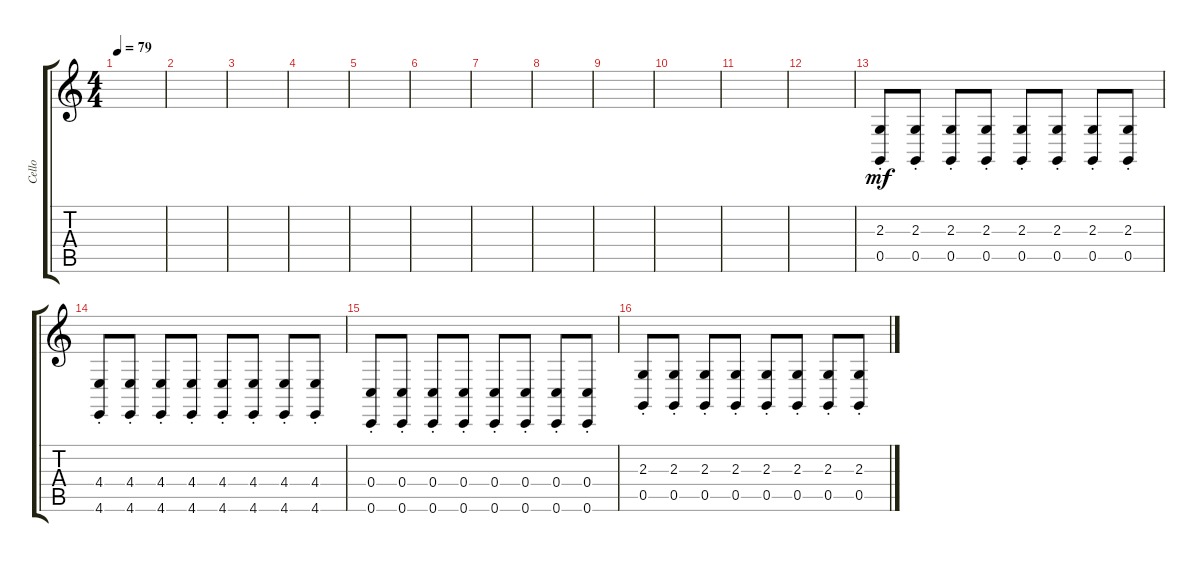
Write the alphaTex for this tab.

\track ("Cello" "Cello") {instrument cello}
\staff {score tabs}
\tuning (D4 A3 F3 C3 G2 C2) {hide}
\ts (4 4)
\tempo 79
\clef g2
\ks c
|
|
|
|
|
|
|
|
|
|
|
|
(2.3{st} 0.5{st}).8{dy mf} (2.3{st} 0.5{st}).8 (2.3{st} 0.5{st}).8 (2.3{st} 0.5{st}).8 (2.3{st} 0.5{st}).8 (2.3{st} 0.5{st}).8 (2.3{st} 0.5{st}).8 (2.3{st} 0.5{st}).8 |
(4.4{st} 4.6{st}).8 (4.4{st} 4.6{st}).8 (4.4{st} 4.6{st}).8 (4.4{st} 4.6{st}).8 (4.4{st} 4.6{st}).8 (4.4{st} 4.6{st}).8 (4.4{st} 4.6{st}).8 (4.4{st} 4.6{st}).8 |
(0.4{st} 0.6{st}).8 (0.4{st} 0.6{st}).8 (0.4{st} 0.6{st}).8 (0.4{st} 0.6{st}).8 (0.4{st} 0.6{st}).8 (0.4{st} 0.6{st}).8 (0.4{st} 0.6{st}).8 (0.4{st} 0.6{st}).8 |
(2.3{st} 0.5{st}).8 (2.3{st} 0.5{st}).8 (2.3{st} 0.5{st}).8 (2.3{st} 0.5{st}).8 (2.3{st} 0.5{st}).8 (2.3{st} 0.5{st}).8 (2.3{st} 0.5{st}).8 (2.3{st} 0.5{st}).8
